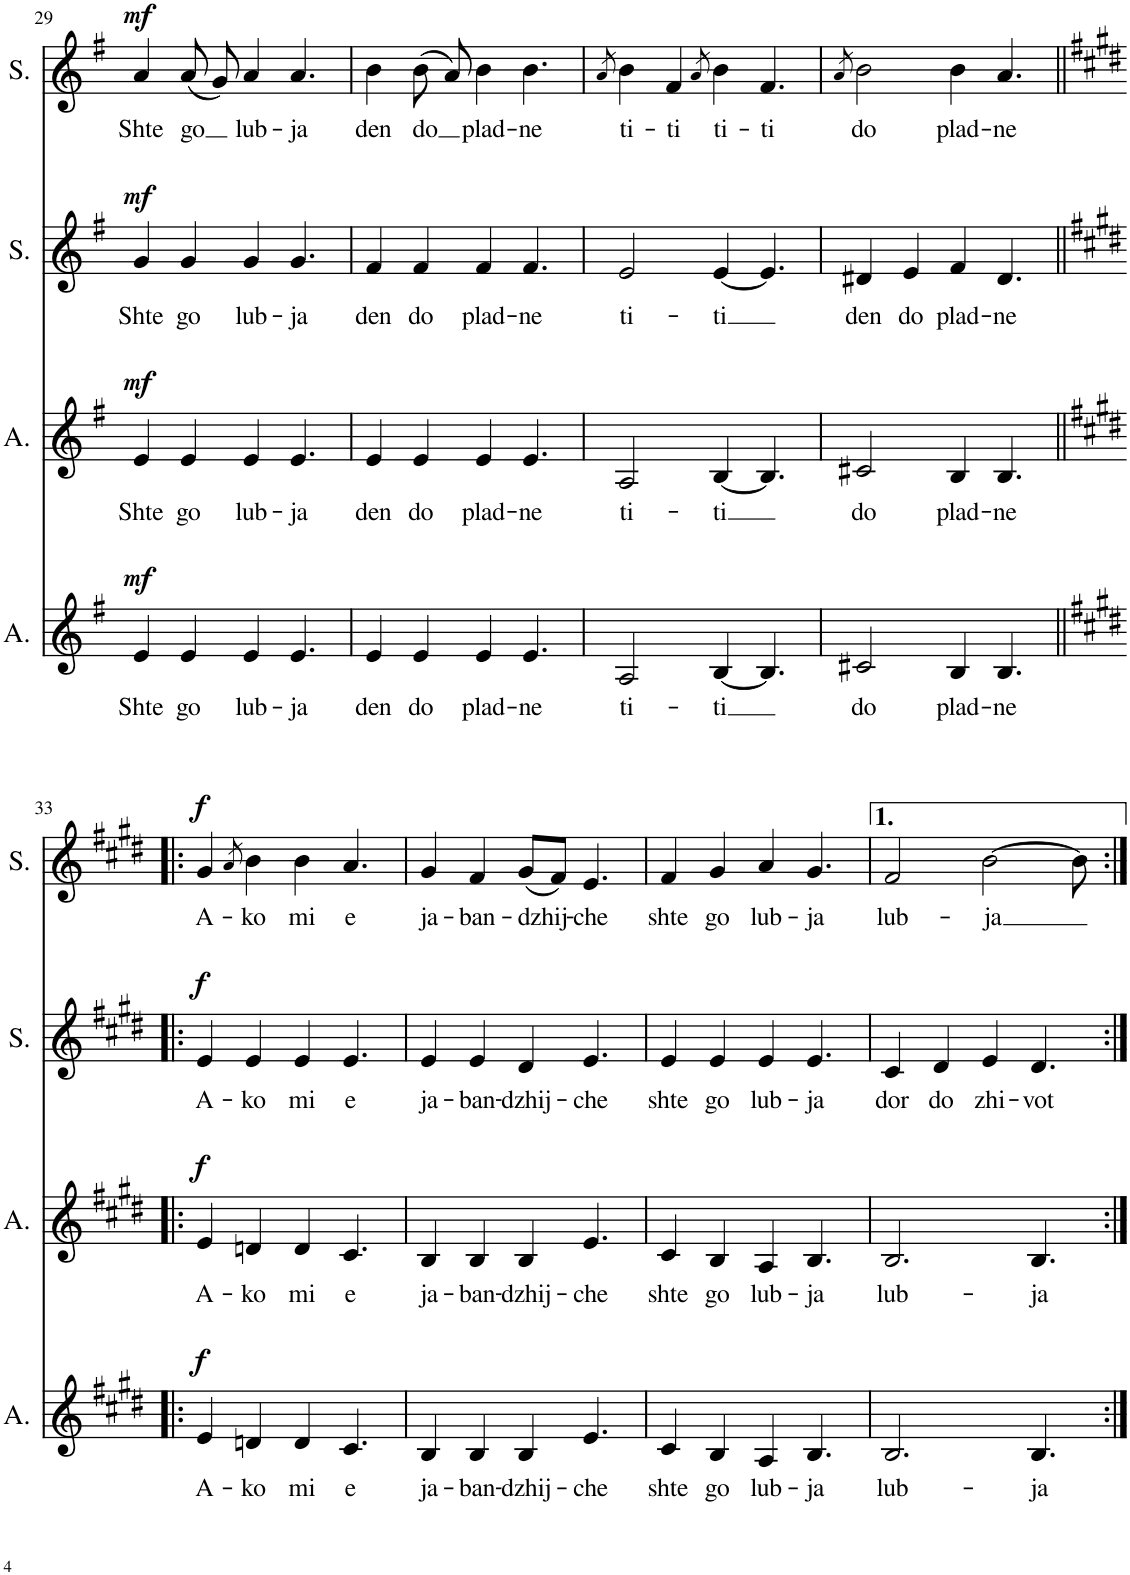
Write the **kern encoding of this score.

**kern	**text	**dynam	**kern	**text	**dynam	**kern	**text	**dynam	**kern	**text	**dynam
*part4	*part4	*part4	*part3	*part3	*part3	*part2	*part2	*part2	*part1	*part1	*part1
*staff4	*staff4	*staff4	*staff3	*staff3	*staff3	*staff2	*staff2	*staff2	*staff1	*staff1	*staff1
*I"Alto	*	*	*I"Alto	*	*	*I"Soprano	*	*	*I"Soprano	*	*
*I'A.	*	*	*I'A.	*	*	*I'S.	*	*	*I'S.	*	*
!!LO:PB:g=z
*clefG2	*	*	*clefG2	*	*	*clefG2	*	*	*clefG2	*	*
*k[f#]	*	*	*k[f#]	*	*	*k[f#]	*	*	*k[f#]	*	*
*M9/8	*	*	*M9/8	*	*	*M9/8	*	*	*M9/8	*	*
=29	=29	=29	=29	=29	=29	=29	=29	=29	=29	=29	=29
!	!LO:LY:b	!LO:DY:a	!	!LO:LY:b	!LO:DY:a	!	!LO:LY:b	!LO:DY:a	!	!LO:LY:b	!LO:DY:a
4e/	Shte	mf	4e/	Shte	mf	4g/	Shte	mf	4a/	Shte	mf
!	!LO:LY:b	!	!	!LO:LY:b	!	!	!LO:LY:b	!	!	!LO:LY:b	!
4e/	go	.	4e/	go	.	4g/	go	.	(8a/	go	.
.	.	.	.	.	.	.	.	.	8g/)	.	.
!	!LO:LY:b	!	!	!LO:LY:b	!	!	!LO:LY:b	!	!	!LO:LY:b	!
4e/	lub-	.	4e/	lub-	.	4g/	lub-	.	4a/	lub-	.
!	!LO:LY:b	!	!	!LO:LY:b	!	!	!LO:LY:b	!	!	!LO:LY:b	!
4.e/	-ja	.	4.e/	-ja	.	4.g/	-ja	.	4.a/	-ja	.
=30	=30	=30	=30	=30	=30	=30	=30	=30	=30	=30	=30
!	!LO:LY:b	!	!	!LO:LY:b	!	!	!LO:LY:b	!	!	!LO:LY:b	!
4e/	den	.	4e/	den	.	4f#/	den	.	4b\	den	.
!	!LO:LY:b	!	!	!LO:LY:b	!	!	!LO:LY:b	!	!	!LO:LY:b	!
4e/	do	.	4e/	do	.	4f#/	do	.	(8b\	do	.
.	.	.	.	.	.	.	.	.	8a/)	.	.
!	!LO:LY:b	!	!	!LO:LY:b	!	!	!LO:LY:b	!	!	!LO:LY:b	!
4e/	plad-	.	4e/	plad-	.	4f#/	plad-	.	4b\	plad-	.
!	!LO:LY:b	!	!	!LO:LY:b	!	!	!LO:LY:b	!	!	!LO:LY:b	!
4.e/	-ne	.	4.e/	-ne	.	4.f#/	-ne	.	4.b\	-ne	.
=31	=31	=31	=31	=31	=31	=31	=31	=31	=31	=31	=31
.	.	.	.	.	.	.	.	.	8qa/	.	.
!	!LO:LY:b	!	!	!LO:LY:b	!	!	!LO:LY:b	!	!	!LO:LY:b	!
2A/	ti-	.	2A/	ti-	.	2e/	ti-	.	4b\	ti-	.
!	!	!	!	!	!	!	!	!	!	!LO:LY:b	!
.	.	.	.	.	.	.	.	.	4f#/	-ti	.
.	.	.	.	.	.	.	.	.	8qa/	.	.
!	!LO:LY:b	!	!	!LO:LY:b	!	!	!LO:LY:b	!	!	!LO:LY:b	!
[4B/	-ti	.	[4B/	-ti	.	[4e/	-ti	.	4b\	ti-	.
!	!	!	!	!	!	!	!	!	!	!LO:LY:b	!
4.B/]	.	.	4.B/]	.	.	4.e/]	.	.	4.f#/	-ti	.
=32	=32	=32	=32	=32	=32	=32	=32	=32	=32	=32	=32
.	.	.	.	.	.	.	.	.	8qa/	.	.
!	!LO:LY:b	!	!	!LO:LY:b	!	!	!LO:LY:b	!	!	!LO:LY:b	!
2c#X/	do	.	2c#X/	do	.	4d#X/	den	.	2b\	do	.
!	!	!	!	!	!	!	!LO:LY:b	!	!	!	!
.	.	.	.	.	.	4e/	do	.	.	.	.
!	!LO:LY:b	!	!	!LO:LY:b	!	!	!LO:LY:b	!	!	!LO:LY:b	!
4B/	plad-	.	4B/	plad-	.	4f#/	plad-	.	4b\	plad-	.
!	!LO:LY:b	!	!	!LO:LY:b	!	!	!LO:LY:b	!	!	!LO:LY:b	!
4.B/	-ne	.	4.B/	-ne	.	4.d#/	-ne	.	4.a/	-ne	.
!!LO:LB:g=z
=33!|:	=33!|:	=33!|:	=33!|:	=33!|:	=33!|:	=33!|:	=33!|:	=33!|:	=33!|:	=33!|:	=33!|:
*k[f#c#g#d#]	*	*	*k[f#c#g#d#]	*	*	*k[f#c#g#d#]	*	*	*k[f#c#g#d#]	*	*
!	!LO:LY:b	!LO:DY:a	!	!LO:LY:b	!LO:DY:a	!	!LO:LY:b	!LO:DY:a	!	!LO:LY:b	!LO:DY:a
4e/	A-	f	4e/	A-	f	4e/	A-	f	4g#/	A-	f
.	.	.	.	.	.	.	.	.	8qa/	.	.
!	!LO:LY:b	!	!	!LO:LY:b	!	!	!LO:LY:b	!	!	!LO:LY:b	!
4dn/	-ko	.	4dn/	-ko	.	4e/	-ko	.	4b\	-ko	.
!	!LO:LY:b	!	!	!LO:LY:b	!	!	!LO:LY:b	!	!	!LO:LY:b	!
4d/	mi	.	4d/	mi	.	4e/	mi	.	4b\	mi	.
!	!LO:LY:b	!	!	!LO:LY:b	!	!	!LO:LY:b	!	!	!LO:LY:b	!
4.c#/	e	.	4.c#/	e	.	4.e/	e	.	4.a/	e	.
=34	=34	=34	=34	=34	=34	=34	=34	=34	=34	=34	=34
!	!LO:LY:b	!	!	!LO:LY:b	!	!	!LO:LY:b	!	!	!LO:LY:b	!
4B/	ja-	.	4B/	ja-	.	4e/	ja-	.	4g#/	ja-	.
!	!LO:LY:b	!	!	!LO:LY:b	!	!	!LO:LY:b	!	!	!LO:LY:b	!
4B/	-ban-	.	4B/	-ban-	.	4e/	-ban-	.	4f#/	-ban-	.
!	!LO:LY:b	!	!	!LO:LY:b	!	!	!LO:LY:b	!	!	!LO:LY:b	!
4B/	-dzhij-	.	4B/	-dzhij-	.	4d#/	-dzhij-	.	(8g#/L	-dzhij-	.
.	.	.	.	.	.	.	.	.	8f#/J)	.	.
!	!LO:LY:b	!	!	!LO:LY:b	!	!	!LO:LY:b	!	!	!LO:LY:b	!
4.e/	-che	.	4.e/	-che	.	4.e/	-che	.	4.e/	-che	.
=35	=35	=35	=35	=35	=35	=35	=35	=35	=35	=35	=35
!	!LO:LY:b	!	!	!LO:LY:b	!	!	!LO:LY:b	!	!	!LO:LY:b	!
4c#/	shte	.	4c#/	shte	.	4e/	shte	.	4f#/	shte	.
!	!LO:LY:b	!	!	!LO:LY:b	!	!	!LO:LY:b	!	!	!LO:LY:b	!
4B/	go	.	4B/	go	.	4e/	go	.	4g#/	go	.
!	!LO:LY:b	!	!	!LO:LY:b	!	!	!LO:LY:b	!	!	!LO:LY:b	!
4A/	lub-	.	4A/	lub-	.	4e/	lub-	.	4a/	lub-	.
!	!LO:LY:b	!	!	!LO:LY:b	!	!	!LO:LY:b	!	!	!LO:LY:b	!
4.B/	-ja	.	4.B/	-ja	.	4.e/	-ja	.	4.g#/	-ja	.
=36	=36	=36	=36	=36	=36	=36	=36	=36	=36	=36	=36
!	!LO:LY:b	!	!	!LO:LY:b	!	!	!LO:LY:b	!	!	!LO:LY:b	!
2.B/	lub-	.	2.B/	lub-	.	4c#/	dor	.	2f#/	lub-	.
!	!	!	!	!	!	!	!LO:LY:b	!	!	!	!
.	.	.	.	.	.	4d#/	do	.	.	.	.
!	!	!	!	!	!	!	!LO:LY:b	!	!	!LO:LY:b	!
.	.	.	.	.	.	4e/	zhi-	.	[2b\	-ja	.
!	!LO:LY:b	!	!	!LO:LY:b	!	!	!LO:LY:b	!	!	!	!
4.B/	-ja	.	4.B/	-ja	.	4.d#/	-vot	.	.	.	.
.	.	.	.	.	.	.	.	.	8b\]	.	.
=:|!	=:|!	=:|!	=:|!	=:|!	=:|!	=:|!	=:|!	=:|!	=:|!	=:|!	=:|!
*-	*-	*-	*-	*-	*-	*-	*-	*-	*-	*-	*-
